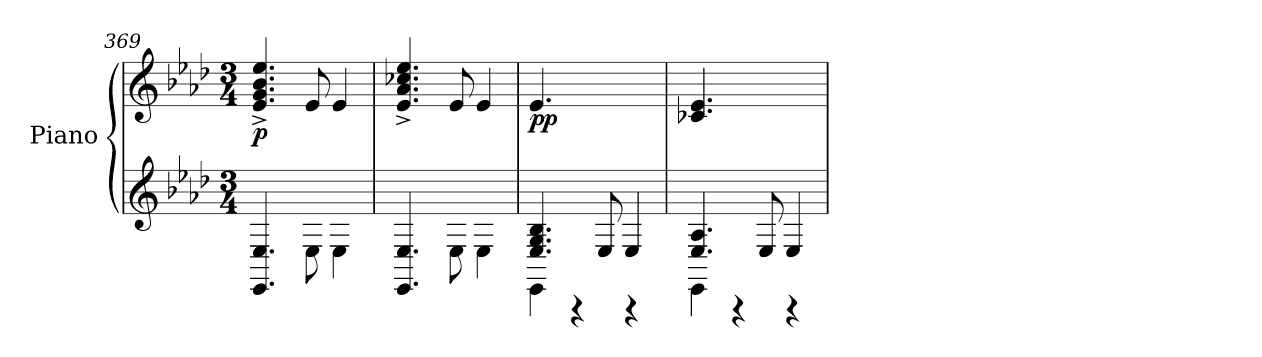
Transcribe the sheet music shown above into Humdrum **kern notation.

**kern	**kern	**dynam
*part1	*part1	*part1
*staff2	*staff1	*staff1/2
*I"Piano	*	*
*I'Pno.	*	*
*clefG2	*clefG2	*
*k[b-e-a-d-]	*k[b-e-a-d-]	*
*M3/4	*M3/4	*
=369	=369	=369
!	!	!LO:DY:b
4.EE-/ 4.E-/	4.e-/^ 4.g/^ 4.b-/^ 4.ee-/^	p
8E-\	8e-/	.
4E-\	4e-/	.
=370	=370	=370
4.EE-/ 4.E-/	4.e-/^ 4.a-/^ 4.cc-X/^ 4.ee-/^	.
8E-\	8e-/	.
4E-\	4e-/	.
!!LO:LB:g=z
=371	=371	=371
*^	*	*
*	*^	*	*
!	!	!	!	!LO:DY:b
4.ryy	4EE-\	4.E-/ 4.G/ 4.B-/	4.e-/	pp
.	4rAAA	.	.	.
8E-/	.	4.ryy	4.ryy	.
4E-/	4rAAA	.	.	.
=372	=372	=372	=372	=372
4.ryy	4EE-\	4.E-/ 4.A-/	4.c-X/ 4.e-/	.
.	4rAAA	.	.	.
8E-/	.	4.ryy	4.ryy	.
4E-/	4rAAA	.	.	.
*v	*v	*v	*	*
=	=	=
*-	*-	*-
